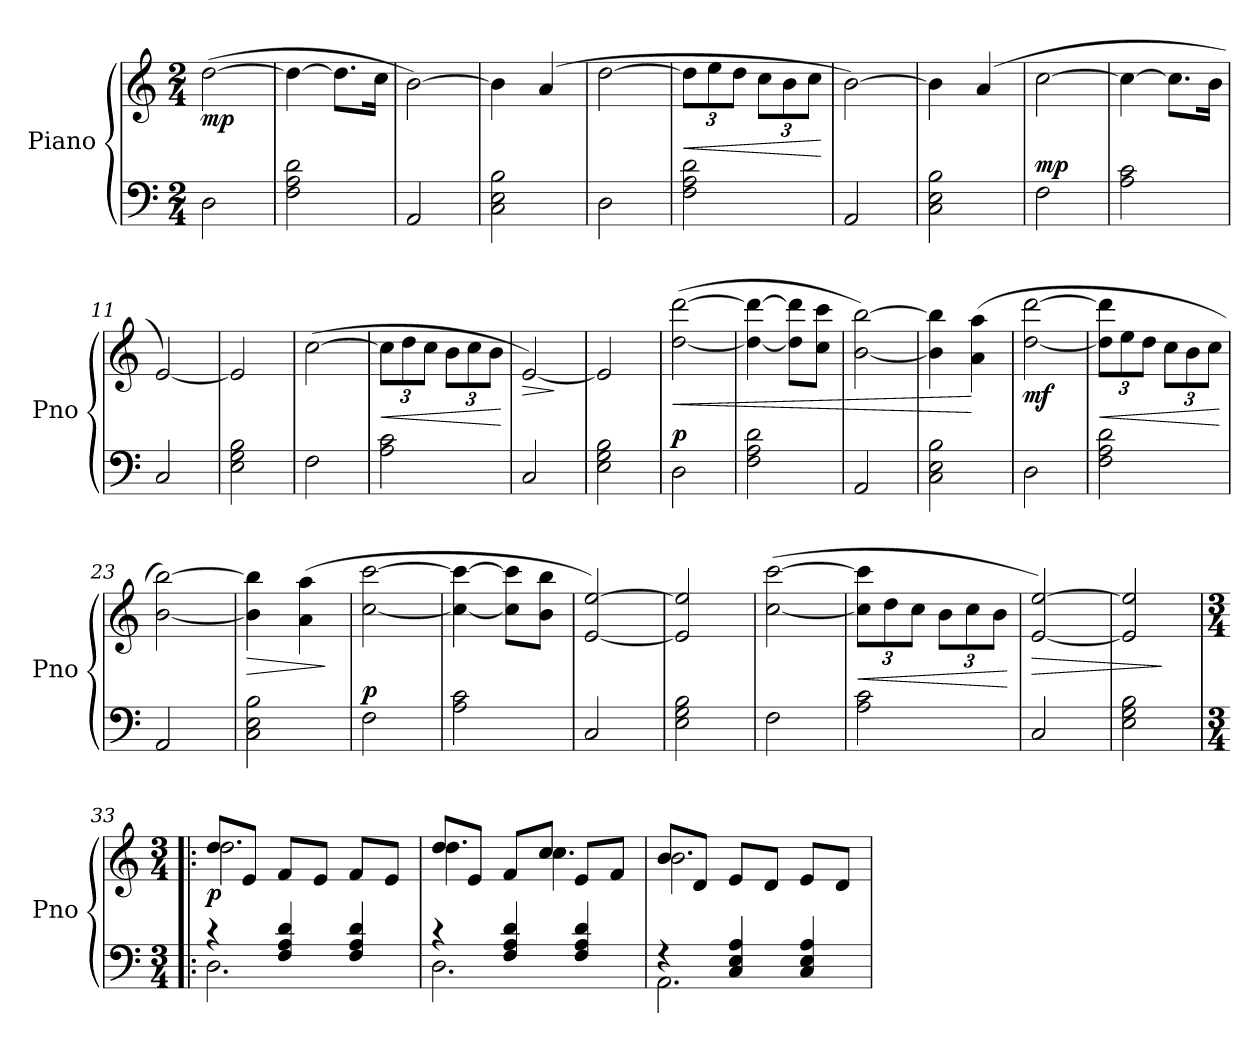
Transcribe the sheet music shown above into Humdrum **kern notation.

**kern	**kern	**dynam
*part1	*part1	*part1
*staff2	*staff1	*staff1/2
*I"Piano	*	*
*I'Pno	*	*
*clefF4	*clefG2	*
*k[]	*k[]	*
*M2/4	*M2/4	*
*MM100	*MM100	*
=1	=1	=1
!	!	!LO:DY:b
2D\	([2dd\	mp
=2	=2	=2
2F\ 2A\ 2d\	4dd\_	.
.	8.dd\L]	.
.	16cc\Jk	.
=3	=3	=3
2AA/	[2b\)	.
=4	=4	=4
2C\ 2E\ 2B\	4b\]	.
.	(4a/	.
=5	=5	=5
2D\	[2dd\	.
=6	=6	=6
*	*Xbrackettup	*
!	!	!LO:HP:b
2F\ 2A\ 2d\	12dd\L]	<
.	12ee\	.
.	12dd\J	.
.	12cc\L	.
.	12b\	.
.	12cc\J	.
.	.	[
=7	=7	=7
2AA/	[2b\)	.
=8	=8	=8
2C\ 2E\ 2B\	4b\]	.
.	(4a/	.
!!LO:LB:g=z
=9	=9	=9
!	!	!LO:DY:a=2
2F\	[2cc\	mp
=10	=10	=10
2A\ 2c\	4cc\_	.
.	8.cc\L]	.
.	16b\Jk	.
=11	=11	=11
2C/	[2e/)	.
=12	=12	=12
2E\ 2G\ 2B\	2e/]	.
=13	=13	=13
2F\	([2cc\	.
=14	=14	=14
!	!	!LO:HP:b
2A\ 2c\	12cc\L]	<
.	12dd\	.
.	12cc\J	.
.	12b\L	.
.	12cc\	.
.	12b\J	.
.	.	[
=15	=15	=15
!	!	!LO:HP:b
2C/	[2e/)	>
.	.	]
=16	=16	=16
2E\ 2G\ 2B\	2e/]	.
!!LO:LB:g=z
=17	=17	=17
!	!	!LO:HP:b
!	!	!LO:DY:n=1:a=2
2D\	([2dd\ [2ddd\	< p
=18	=18	=18
2F\ 2A\ 2d\	4dd\_ 4ddd\_	.
.	8dd\] 8ddd\]L	.
.	8cc\ 8ccc\J	.
=19	=19	=19
2AA/	[2b\ [2bb\)	.
=20	=20	=20
2C\ 2E\ 2B\	4b\] 4bb\]	.
.	(4a\ 4aa\	[
=21	=21	=21
!	!	!LO:DY:b
2D\	[2dd\ [2ddd\	mf
=22	=22	=22
!	!	!LO:HP:b
2F\ 2A\ 2d\	12dd\] 12ddd\]L	<
.	12ee\	.
.	12dd\J	.
.	12cc\L	.
.	12b\	.
.	12cc\J	.
.	.	[
=23	=23	=23
2AA/	[2b\ [2bb\)	.
=24	=24	=24
!	!	!LO:HP:b
2C\ 2E\ 2B\	4b\] 4bb\]	>
.	(4a\ 4aa\	.
.	.	]
!!LO:LB:g=z
=25	=25	=25
!	!	!LO:DY:a=2
2F\	[2cc\ [2ccc\	p
=26	=26	=26
2A\ 2c\	4cc\_ 4ccc\_	.
.	8cc\] 8ccc\]L	.
.	8b\ 8bb\J	.
=27	=27	=27
2C/	[2e/ [2ee/)	.
=28	=28	=28
2E\ 2G\ 2B\	2e/] 2ee/]	.
=29	=29	=29
2F\	([2cc\ [2ccc\	.
=30	=30	=30
!	!	!LO:HP:b
2A\ 2c\	12cc\] 12ccc\]L	<
.	12dd\	.
.	12cc\J	.
.	12b\L	.
.	12cc\	.
.	12b\J	.
.	.	[
=31	=31	=31
!	!	!LO:HP:b
2C/	[2e/ [2ee/)	>
=32	=32	=32
2E\ 2G\ 2B\	2e/] 2ee/]	.
.	.	]
!!LO:LB:g=z
=33!|:	=33!|:	=33!|:
*M3/4	*M3/4	*
*	*MM150	*
*^	*^	*
!	!	!	!	!LO:DY:b
4r	2.D\	8dd/L	2.dd\	p
.	.	8e/J	.	.
4F/ 4A/ 4d/	.	8f/L	.	.
.	.	8e/J	.	.
4F/ 4A/ 4d/	.	8f/L	.	.
.	.	8e/J	.	.
=34	=34	=34	=34	=34
4r	2.D\	8dd/L	4.dd\	.
.	.	8e/J	.	.
4F/ 4A/ 4d/	.	8f/L	.	.
.	.	8cc/J	4.cc\	.
4F/ 4A/ 4d/	.	8e/L	.	.
.	.	8f/J	.	.
=35	=35	=35	=35	=35
4r	2.AA\	8b/L	2.b\	.
.	.	8d/J	.	.
4C/ 4E/ 4A/	.	8e/L	.	.
.	.	8d/J	.	.
4C/ 4E/ 4A/	.	8e/L	.	.
.	.	8d/J	.	.
*v	*v	*	*	*
*	*v	*v	*
=	=	=
*-	*-	*-
